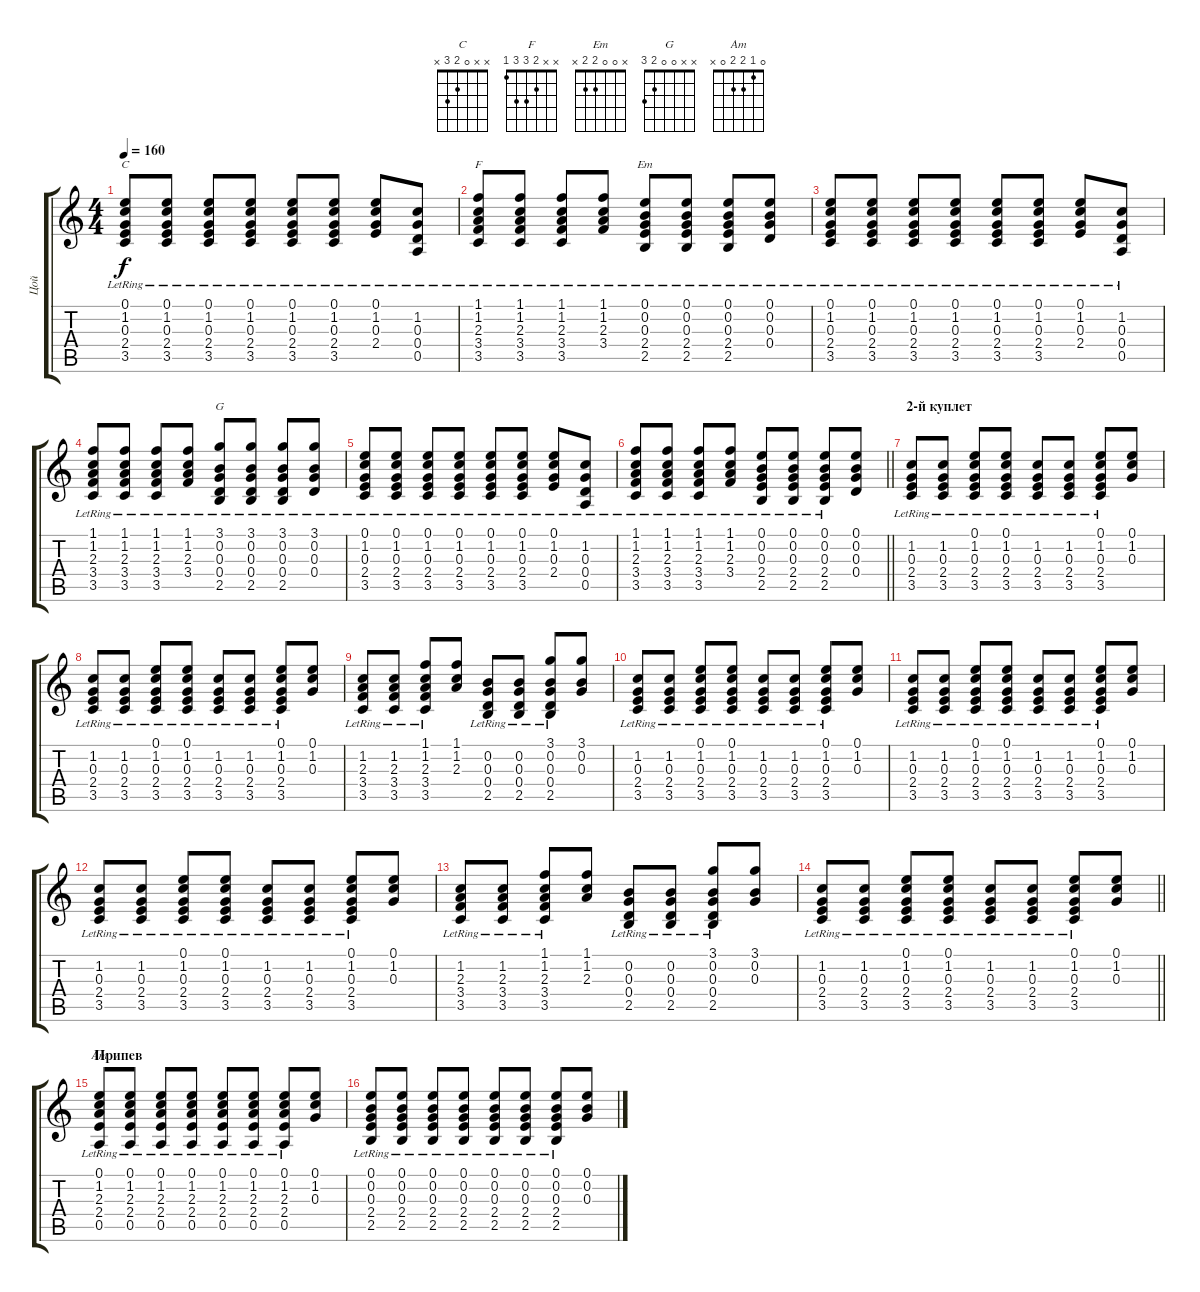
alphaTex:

\track ("Цой" "Цой") {instrument electricguitarclean}
\staff {score tabs}
\tuning (E4 B3 G3 D3 A2 E2) {hide}
\chord ("C" x x 0 2 3 x)
\chord ("F" x x 2 3 3 1)
\chord ("Em" x 0 0 2 2 x)
\chord ("G" x x 0 0 2 3)
\chord ("Am" 0 1 2 2 0 x)
\ts (4 4)
\tempo 160
\clef g2
\ks c
(0.1 1.2 0.3{lr} 2.4{lr} 3.5{lr}).8{ch "C" dy f} (0.1 1.2{lr} 0.3{lr} 2.4{lr} 3.5{lr}).8 (0.1{lr} 1.2{lr} 0.3{lr} 2.4{lr} 3.5{lr}).8 (0.1{lr} 1.2{lr} 0.3{lr} 2.4{lr} 3.5{lr}).8 (0.1 1.2 0.3{lr} 2.4{lr} 3.5{lr}).8 (0.1 1.2{lr} 0.3{lr} 2.4{lr} 3.5{lr}).8 (0.1{lr} 1.2{lr} 0.3{lr} 2.4{lr}).8 (1.2{lr} 0.3{lr} 0.4{lr} 0.5{lr}).8 |
(1.1 1.2 2.3{lr} 3.4{lr} 3.5{lr}).8{ch "F"} (1.1 1.2{lr} 2.3{lr} 3.4{lr} 3.5{lr}).8 (1.1{lr} 1.2{lr} 2.3{lr} 3.4{lr} 3.5{lr}).8 (1.1{lr} 1.2{lr} 2.3{lr} 3.4{lr}).8 (0.1 0.2 0.3{lr} 2.4{lr} 2.5{lr}).8{ch "Em"} (0.1 0.2{lr} 0.3{lr} 2.4{lr} 2.5{lr}).8 (0.1{lr} 0.2{lr} 0.3{lr} 2.4{lr} 2.5{lr}).8 (0.1{lr} 0.2{lr} 0.3{lr} 0.4{lr}).8 |
(0.1 1.2 0.3{lr} 2.4{lr} 3.5{lr}).8 (0.1 1.2{lr} 0.3{lr} 2.4{lr} 3.5{lr}).8 (0.1{lr} 1.2{lr} 0.3{lr} 2.4{lr} 3.5{lr}).8 (0.1{lr} 1.2{lr} 0.3{lr} 2.4{lr} 3.5{lr}).8 (0.1 1.2 0.3{lr} 2.4{lr} 3.5{lr}).8 (0.1 1.2 0.3{lr} 2.4{lr} 3.5{lr}).8 (0.1 1.2 0.3{lr} 2.4{lr}).8 (1.2 0.3{lr} 0.4{lr} 0.5{lr}).8 |
(1.1 1.2 2.3{lr} 3.4{lr} 3.5{lr}).8 (1.1 1.2{lr} 2.3{lr} 3.4{lr} 3.5{lr}).8 (1.1{lr} 1.2{lr} 2.3{lr} 3.4{lr} 3.5{lr}).8 (1.1{lr} 1.2{lr} 2.3{lr} 3.4{lr}).8 (3.1 0.2 0.3{lr} 0.4{lr} 2.5{lr}).8{ch "G"} (3.1 0.2{lr} 0.3{lr} 0.4{lr} 2.5{lr}).8 (3.1{lr} 0.2{lr} 0.3{lr} 0.4{lr} 2.5{lr}).8 (3.1{lr} 0.2{lr} 0.3{lr} 0.4{lr}).8 |
(0.1 1.2 0.3{lr} 2.4{lr} 3.5{lr}).8 (0.1 1.2{lr} 0.3{lr} 2.4{lr} 3.5{lr}).8 (0.1{lr} 1.2{lr} 0.3{lr} 2.4{lr} 3.5{lr}).8 (0.1{lr} 1.2{lr} 0.3{lr} 2.4{lr} 3.5{lr}).8 (0.1 1.2 0.3{lr} 2.4{lr} 3.5{lr}).8 (0.1 1.2{lr} 0.3{lr} 2.4{lr} 3.5{lr}).8 (0.1{lr} 1.2{lr} 0.3{lr} 2.4{lr}).8 (1.2{lr} 0.3{lr} 0.4{lr} 0.5{lr}).8 |
\barLineRight lightlight
(1.1 1.2 2.3{lr} 3.4{lr} 3.5{lr}).8 (1.1 1.2{lr} 2.3{lr} 3.4{lr} 3.5{lr}).8 (1.1{lr} 1.2{lr} 2.3{lr} 3.4{lr} 3.5{lr}).8 (1.1{lr} 1.2{lr} 2.3{lr} 3.4{lr}).8 (0.1 0.2 0.3{lr} 2.4{lr} 2.5{lr}).8 (0.1 0.2{lr} 0.3{lr} 2.4{lr} 2.5{lr}).8 (0.1{lr} 0.2{lr} 0.3{lr} 2.4{lr} 2.5{lr}).8 (0.1 0.2 0.3 0.4).8 |
\section ("" "2-й куплет")
(1.2 0.3{lr} 2.4{lr} 3.5{lr}).8 (1.2{lr} 0.3{lr} 2.4{lr} 3.5{lr}).8 (0.1{lr} 1.2{lr} 0.3{lr} 2.4{lr} 3.5{lr}).8 (0.1{lr} 1.2{lr} 0.3{lr} 2.4{lr} 3.5{lr}).8 (1.2 0.3{lr} 2.4{lr} 3.5{lr}).8 (1.2{lr} 0.3{lr} 2.4{lr} 3.5{lr}).8 (0.1{lr} 1.2{lr} 0.3{lr} 2.4{lr} 3.5{lr}).8 (0.1 1.2 0.3).8 |
(1.2 0.3{lr} 2.4{lr} 3.5{lr}).8 (1.2{lr} 0.3{lr} 2.4{lr} 3.5{lr}).8 (0.1{lr} 1.2{lr} 0.3{lr} 2.4{lr} 3.5{lr}).8 (0.1{lr} 1.2{lr} 0.3{lr} 2.4{lr} 3.5{lr}).8 (1.2 0.3{lr} 2.4{lr} 3.5{lr}).8 (1.2{lr} 0.3{lr} 2.4{lr} 3.5{lr}).8 (0.1{lr} 1.2{lr} 0.3{lr} 2.4{lr} 3.5{lr}).8 (0.1 1.2 0.3).8 |
(1.2 2.3{lr} 3.4{lr} 3.5{lr}).8 (1.2{lr} 2.3{lr} 3.4{lr} 3.5{lr}).8 (1.1{lr} 1.2{lr} 2.3{lr} 3.4{lr} 3.5{lr}).8 (1.1 1.2 2.3).8 (0.2 0.3{lr} 0.4{lr} 2.5{lr}).8 (0.2{lr} 0.3{lr} 0.4{lr} 2.5{lr}).8 (3.1{lr} 0.2{lr} 0.3{lr} 0.4{lr} 2.5{lr}).8 (3.1 0.2 0.3).8 |
(1.2 0.3{lr} 2.4{lr} 3.5{lr}).8 (1.2{lr} 0.3{lr} 2.4{lr} 3.5{lr}).8 (0.1{lr} 1.2{lr} 0.3{lr} 2.4{lr} 3.5{lr}).8 (0.1{lr} 1.2{lr} 0.3{lr} 2.4{lr} 3.5{lr}).8 (1.2 0.3{lr} 2.4{lr} 3.5{lr}).8 (1.2{lr} 0.3{lr} 2.4{lr} 3.5{lr}).8 (0.1{lr} 1.2{lr} 0.3{lr} 2.4{lr} 3.5{lr}).8 (0.1 1.2 0.3).8 |
(1.2 0.3{lr} 2.4{lr} 3.5{lr}).8 (1.2{lr} 0.3{lr} 2.4{lr} 3.5{lr}).8 (0.1{lr} 1.2{lr} 0.3{lr} 2.4{lr} 3.5{lr}).8 (0.1{lr} 1.2{lr} 0.3{lr} 2.4{lr} 3.5{lr}).8 (1.2 0.3{lr} 2.4{lr} 3.5{lr}).8 (1.2{lr} 0.3{lr} 2.4{lr} 3.5{lr}).8 (0.1{lr} 1.2{lr} 0.3{lr} 2.4{lr} 3.5{lr}).8 (0.1 1.2 0.3).8 |
(1.2 0.3{lr} 2.4{lr} 3.5{lr}).8 (1.2{lr} 0.3{lr} 2.4{lr} 3.5{lr}).8 (0.1{lr} 1.2{lr} 0.3{lr} 2.4{lr} 3.5{lr}).8 (0.1{lr} 1.2{lr} 0.3{lr} 2.4{lr} 3.5{lr}).8 (1.2 0.3{lr} 2.4{lr} 3.5{lr}).8 (1.2{lr} 0.3{lr} 2.4{lr} 3.5{lr}).8 (0.1{lr} 1.2{lr} 0.3{lr} 2.4{lr} 3.5{lr}).8 (0.1 1.2 0.3).8 |
(1.2 2.3{lr} 3.4{lr} 3.5{lr}).8 (1.2{lr} 2.3{lr} 3.4{lr} 3.5{lr}).8 (1.1{lr} 1.2{lr} 2.3{lr} 3.4{lr} 3.5{lr}).8 (1.1 1.2 2.3).8 (0.2 0.3{lr} 0.4{lr} 2.5{lr}).8 (0.2{lr} 0.3{lr} 0.4{lr} 2.5{lr}).8 (3.1{lr} 0.2{lr} 0.3{lr} 0.4{lr} 2.5{lr}).8 (3.1 0.2 0.3).8 |
\barLineRight lightlight
(1.2 0.3{lr} 2.4{lr} 3.5{lr}).8 (1.2{lr} 0.3{lr} 2.4{lr} 3.5{lr}).8 (0.1{lr} 1.2{lr} 0.3{lr} 2.4{lr} 3.5{lr}).8 (0.1{lr} 1.2{lr} 0.3{lr} 2.4{lr} 3.5{lr}).8 (1.2 0.3{lr} 2.4{lr} 3.5{lr}).8 (1.2{lr} 0.3{lr} 2.4{lr} 3.5{lr}).8 (0.1{lr} 1.2{lr} 0.3{lr} 2.4{lr} 3.5{lr}).8 (0.1 1.2 0.3).8 |
\section ("" "Припев")
(0.1 1.2 2.3{lr} 2.4{lr} 0.5{lr}).8{ch "Am"} (0.1 1.2{lr} 2.3{lr} 2.4{lr} 0.5{lr}).8 (0.1{lr} 1.2{lr} 2.3{lr} 2.4{lr} 0.5{lr}).8 (0.1{lr} 1.2{lr} 2.3{lr} 2.4{lr} 0.5{lr}).8 (0.1 1.2 2.3{lr} 2.4{lr} 0.5{lr}).8 (0.1 1.2{lr} 2.3{lr} 2.4{lr} 0.5{lr}).8 (0.1{lr} 1.2{lr} 2.3{lr} 2.4{lr} 0.5{lr}).8 (0.1 1.2 0.3).8 |
(0.1 0.2 0.3{lr} 2.4{lr} 2.5{lr}).8 (0.1 0.2{lr} 0.3{lr} 2.4{lr} 2.5{lr}).8 (0.1{lr} 0.2{lr} 0.3{lr} 2.4{lr} 2.5{lr}).8 (0.1{lr} 0.2{lr} 0.3{lr} 2.4{lr} 2.5{lr}).8 (0.1 0.2 0.3{lr} 2.4{lr} 2.5{lr}).8 (0.1 0.2{lr} 0.3{lr} 2.4{lr} 2.5{lr}).8 (0.1{lr} 0.2{lr} 0.3{lr} 2.4{lr} 2.5{lr}).8 (0.1 0.2 0.3).8
